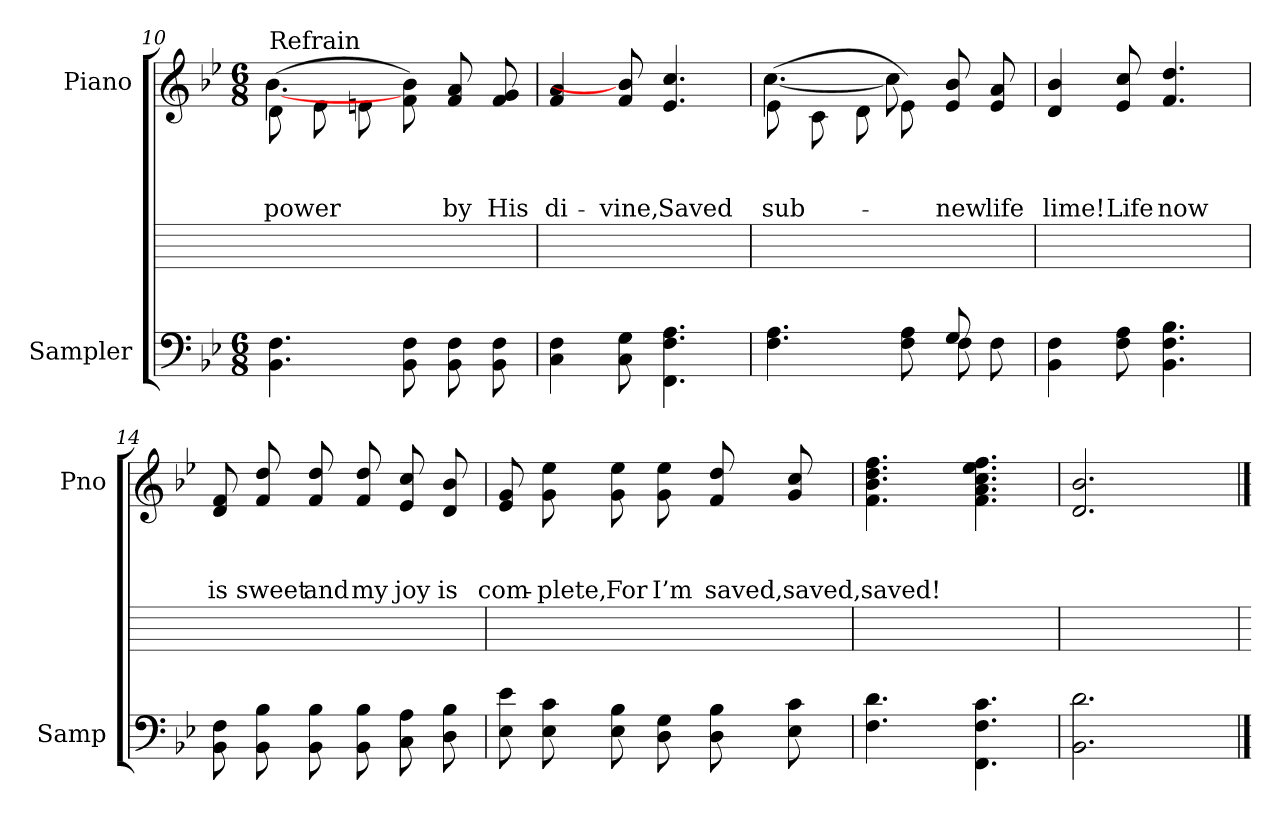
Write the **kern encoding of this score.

**kern	**kern	**kern	**text	**text	**text
*part3	*part2	*part1	*part1	*part1	*part1
*staff3	*staff2	*staff1	*staff1	*staff1	*staff1
*I"Sampler	*	*I"Piano	*	*	*
*I'Samp	*	*I'Pno	*	*	*
*clefF4	*	*clefG2	*	*	*
*k[b-e-]	*	*k[b-e-]	*	*	*
*B-:	*	*B-:	*	*	*
*M6/8	*	*M6/8	*	*	*
=10	=10	=10	=10	=10	=10
*	*	*^	*	*	*
!	!	!LO:TX:t=Refrain	!	!	!	!
4.BB-\ 4.F\	4ryy	(8d\	[4.b-	.	.	power
.	.	8e-\	.	.	.	.
.	2ryy	8en\	.	.	.	.
8BB-\ 8F\	.	8f\ 8b-\)	4.ryy	.	.	.
8BB-\ 8F\	.	8f/ 8a/	.	.	.	by
8BB-\ 8F\	.	8f/ 8g/	.	.	.	His
*	*	*v	*v	*	*	*
=11	=11	=11	=11	=11	=11
4C\ 4F\	4ryy	4f/ 4a/	.	.	di-
8C\ 8G\	2ryy	8f/ 8b-/]	.	.	-vine,
4.FF\ 4.F\ 4.A\	.	4.e-/ 4.cc/	.	.	Saved
=12	=12	=12	=12	=12	=12
*^	*	*^	*	*	*
4.F\ 4.A\	2ryy	4ryy	(8e-\	[4.cc	.	.	sub-
.	.	.	8c\	.	.	.	.
.	.	2ryy	8d\	.	.	.	.
8F\ 8A\	.	.	8e-\)	8cc]	.	.	.
8G/	8F	.	8e-/ 8b-/	4ryy	.	.	new
8F\	8ryy	.	8e-/ 8a/	.	.	.	life
*v	*v	*	*v	*v	*	*	*
=13	=13	=13	=13	=13	=13
4BB-\ 4F\	4ryy	4d/ 4b-/	.	.	-lime!
8F\ 8A\	2ryy	8e-/ 8cc/	.	.	Life
4.BB-\ 4.F\ 4.B-\	.	4.f/ 4.dd/	.	.	now
=14	=14	=14	=14	=14	=14
8BB-\ 8F\	4ryy	8d/ 8f/	.	.	is
8BB-\ 8B-\	.	8f/ 8dd/	.	.	sweet
8BB-\ 8B-\	2ryy	8f/ 8dd/	.	.	and
8BB-\ 8B-\	.	8f/ 8dd/	.	.	my
8C\ 8A\	.	8e-/ 8cc/	.	.	joy
8D\ 8B-\	.	8d/ 8b-/	.	.	is
=15	=15	=15	=15	=15	=15
8E-\ 8e-\	4ryy	8e-/ 8g/	.	.	com-
8E-\ 8c\	.	8g\ 8ee-\	.	.	-plete,
8E-\ 8B-\	2ryy	8g\ 8ee-\	.	.	For
8D\ 8G\	.	8g\ 8ee-\	.	.	I’m
8D\ 8B-\	.	8f/ 8dd/	.	.	saved,
8E-\ 8c\	.	8g/ 8cc/	.	.	saved,
=16	=16	=16	=16	=16	=16
4.F\ 4.d\	4ryy	4.f\ 4.b-\ 4.dd\ 4.ff\	.	.	saved!
.	2ryy	.	.	.	.
4.FF\ 4.F\ 4.c\	.	4.f\ 4.a\ 4.cc\ 4.ee-\ 4.ff\	.	.	.
=17	=17	=17	=17	=17	=17
2.BB-\ 2.d\	4ryy	2.d/ 2.b-/	.	.	.
.	2ryy	.	.	.	.
==	=	==	==	==	==
*-	*-	*-	*-	*-	*-
